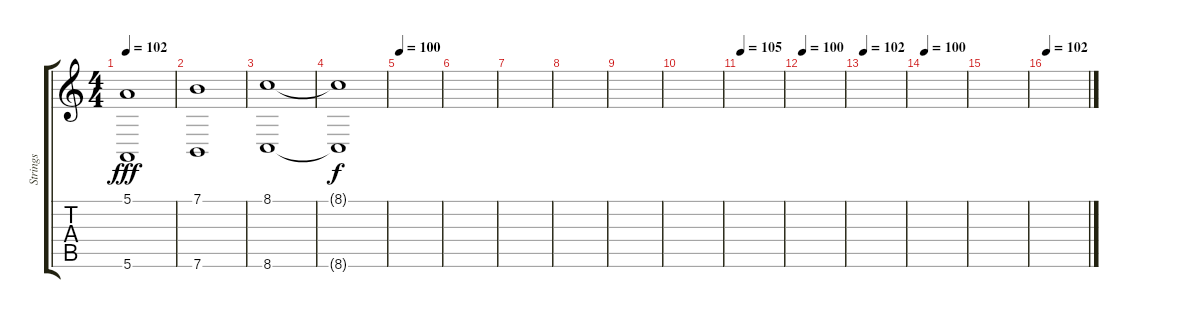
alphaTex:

\track ("Strings" "Strings") {instrument tremolostrings}
\staff {score tabs}
\tuning (E4 B3 G3 D3 A2 E2) {hide}
\ts (4 4)
\tempo 102
\clef g2
\ks c
(5.1 5.6).1{dy fff} |
(7.1 7.6).1 |
(8.1 8.6).1 |
(8.1{t} 8.6{t}).1{dy f} |
\tempo 100
|
|
|
|
|
|
\tempo 105
|
\tempo 100
|
\tempo 102
|
\tempo 100
|
|
\tempo 102
